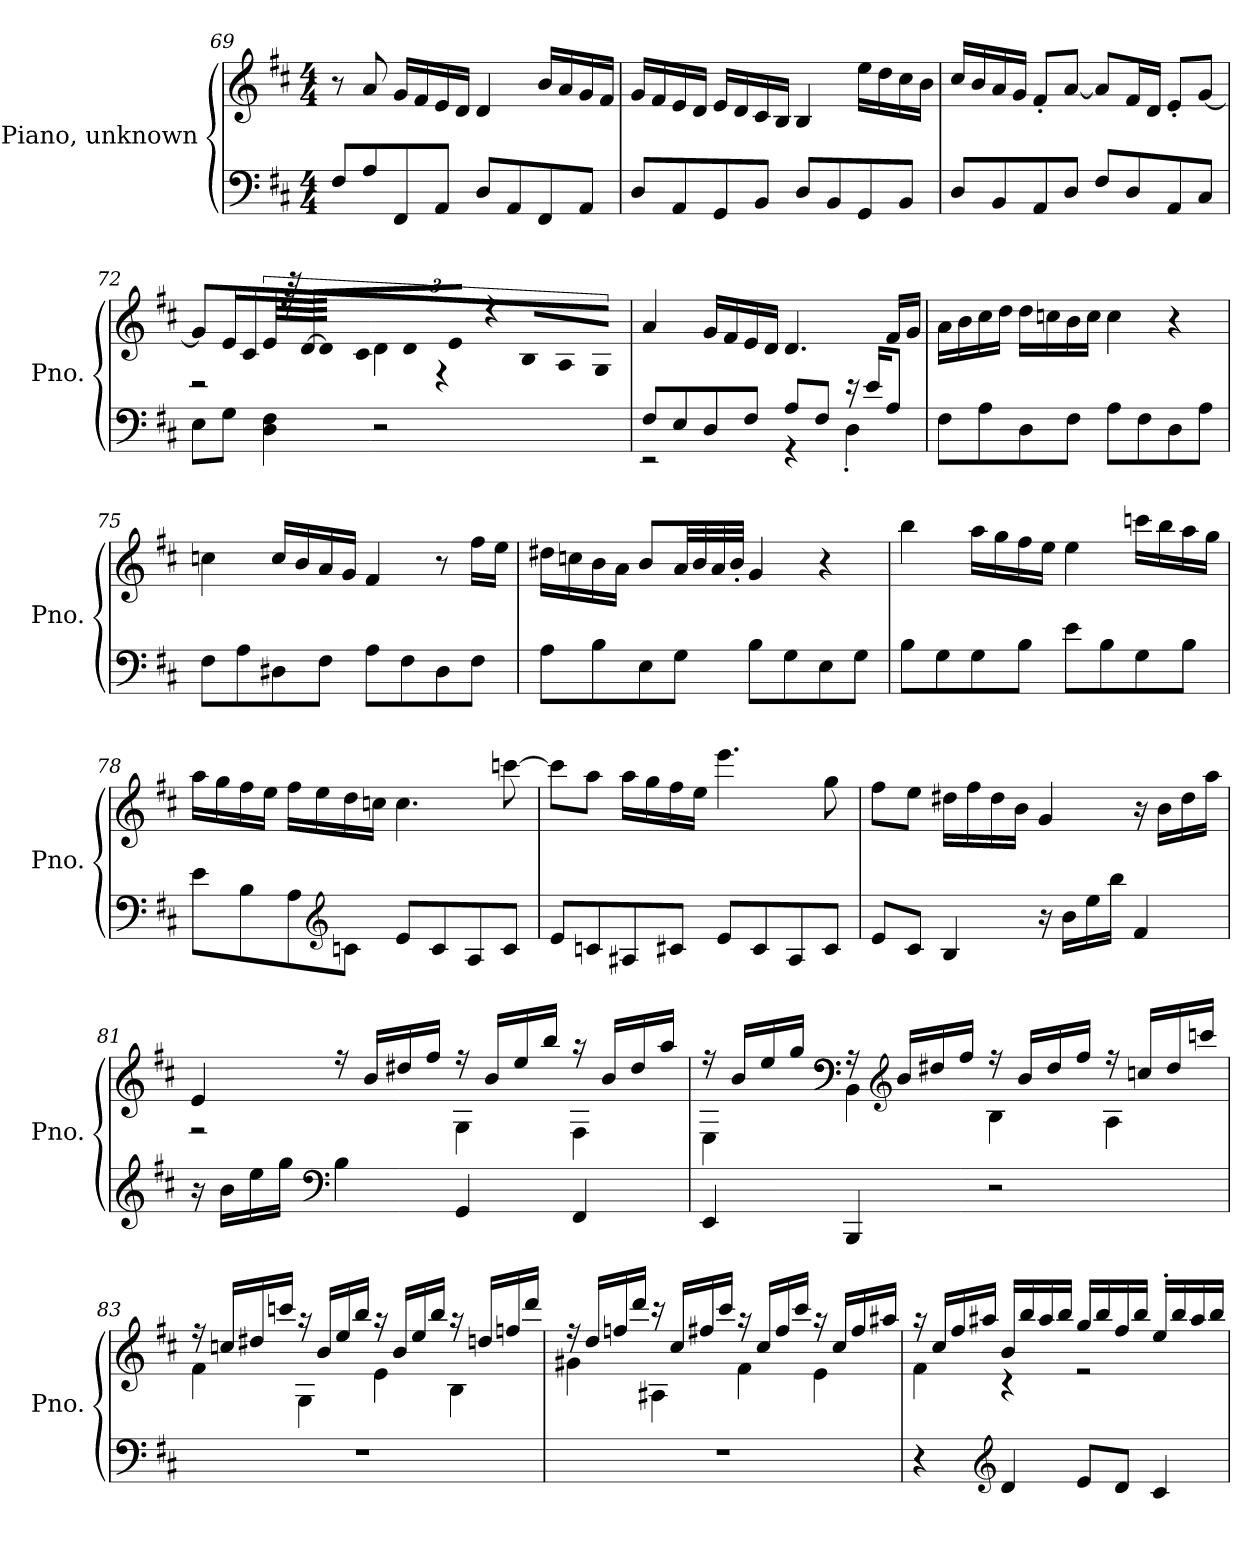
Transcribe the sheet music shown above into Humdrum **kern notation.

**kern	**kern
*part1	*part1
*staff2	*staff1
*I"Piano, unknown	*
*I'Pno.	*
*clefF4	*clefG2
*k[f#c#]	*k[f#c#]
*M4/4	*M4/4
=69	=69
8F#/L	8r
8A/	8a/
8FF#/	16g/LL
.	16f#/
8AA/J	16e/
.	16d/JJ
8D/L	4d/
8AA/	.
8FF#/	16b/LL
.	16a/
8AA/J	16g/
.	16f#/JJ
=70	=70
8D/L	16g/LL
.	16f#/
8AA/	16e/
.	16d/JJ
8GG/	16e/LL
.	16d/
8BB/J	16c#/
.	16B/JJ
8D/L	4B/
8BB/	.
8GG/	16ee\LL
.	16dd\
8BB/J	16cc#\
.	16b\JJ
!!LO:LB:g=z
=71	=71
8D/L	16cc#/LL
.	16b/
8BB/	16a/
.	16g/JJ
8AA/	8f#'/L
8D/J	[8a/J
8F#/L	8a/L]
8D/	16f#/L
.	16d/JJ
8AA/	8e'/L
8C#/J	[8g/J
=72	=72
*	*^
8E\L	8g/L]	2r
8G\J	16e/L	.
.	16c#/	.
4D\ 4F#\	96e/JJkk	.
.	96r	.
.	[96d/KLLL	.
.	32d/J]	.
.	16c#/	.
.	16d/	.
.	16e/JJ	.
2r	8r	4d\
.	8B/L	.
.	8A/	4r
.	8G/J	.
*	*v	*v
=73	=73
*^	*
8F#/L	2r	4a/
8E/	.	.
8D/	.	16g/LL
.	.	16f#/
8F#/J	.	16e/
.	.	16d/JJ
8A/L	4r	4.d/
8F#/J	.	.
16r	4D'\	.
16e/KL	.	.
8A/J	.	16f#/LL
.	.	16g/JJ
*v	*v	*
!!LO:LB:g=z
=74	=74
8F#\L	16a\LL
.	16b\
8A\	16cc#\
.	16dd\JJ
8D\	16dd\LL
.	16ccn\
8F#\J	16b\
.	16cc\JJ
8A\L	4cc\
8F#\	.
8D\	4r
8A\J	.
=75	=75
8F#\L	4ccn\
8A\	.
8D#X\	16cc/LL
.	16b/
8F#\J	16a/
.	16g/JJ
8A\L	4f#/
8F#\	.
8D#\	8r
8F#\J	16ff#\LL
.	16ee\JJ
=76	=76
8A\L	16dd#X\LL
.	16ccn\
8B\	16b\
.	16a\JJ
8E\	8b/L
8G\J	32a/LL
.	32b/
.	32a/
.	32b'/JJJ
8B\L	4g/
8G\	.
8E\	4r
8G\J	.
!!LO:LB:g=z
=77	=77
8B\L	4bb\
8G\	.
8G\	16aa\LL
.	16gg\
8B\J	16ff#\
.	16ee\JJ
8e\L	4ee\
8B\	.
8G\	16cccn\LL
.	16bb\
8B\J	16aa\
.	16gg\JJ
=78	=78
8e\L	16aa\LL
.	16gg\
8B\	16ff#\
.	16ee\JJ
8A\	16ff#\LL
.	16ee\
*clefG2	*
8cn\J	16dd\
.	16ccn\JJ
8e/L	4.cc\
8c/	.
8A/	.
8c/J	[8cccn\
=79	=79
8e/L	8ccc\L]
8cn/	8aa\J
8A#X/	16aa\LL
.	16gg\
8c#X/J	16ff#\
.	16ee\JJ
8e/L	4.eee\
8c#/	.
8A#/	.
8c#/J	8gg\
!!LO:PB:g=z
=80	=80
8e/L	8ff#\L
8c#/J	8ee\J
4B/	16dd#X\LL
.	16ff#\
.	16dd#\
.	16b\JJ
16r	4g/
16b\LL	.
16ee\	.
16bb\JJ	.
4f#/	16r
.	16b\LL
.	16dd#\
.	16aa\JJ
=81	=81
*	*^
16r	4e/	2r
16b\LL	.	.
16ee\	.	.
16gg\JJ	.	.
*clefF4	*	*
4B\	16r	.
.	16b/LL	.
.	16dd#X/	.
.	16ff#/JJ	.
4GG/	16r	4G\
.	16b/LL	.
.	16ee/	.
.	16bb/JJ	.
4FF#/	16r	4F#\
.	16b/LL	.
.	16dd#/	.
.	16aa/JJ	.
!!LO:LB:g=z	!!
=82	=82	=82
4EE/	16r	4E\
.	16b/LL	.
.	16ee/	.
.	16gg/JJ	.
*	*clefF4	*
4BBB/	16r	4BB\
*	*clefG2	*
.	16b/LL	.
.	16dd#X/	.
.	16ff#/JJ	.
2r	16r	4B\
.	16b/LL	.
.	16dd#/	.
.	16ff#/JJ	.
.	16r	4A\
.	16ccn/LL	.
.	16dd#/	.
.	16cccn/JJ	.
=83	=83	=83
1r	16r	4f#\
.	16ccn/LL	.
.	16dd#X/	.
.	16cccn/JJ	.
.	16r	4G\
.	16b/LL	.
.	16ee/	.
.	16bb/JJ	.
.	16r	4e\
.	16b/LL	.
.	16ee/	.
.	16bb/JJ	.
.	16r	4B\
.	16ddn/LL	.
.	16ffn/	.
.	16ddd/JJ	.
!!LO:LB:g=z	!!
=84	=84	=84
1r	16r	4g#X\
.	16dd/LL	.
.	16ffn/	.
.	16ddd/JJ	.
.	16r	4A#X\
.	16cc#/LL	.
.	16ff#X/	.
.	16ccc#/JJ	.
.	16r	4f#\
.	16cc#/LL	.
.	16ff#/	.
.	16ccc#/JJ	.
.	16r	4e\
.	16cc#/LL	.
.	16ff#/	.
.	16aa#X/JJ	.
=85	=85	=85
4r	16r	4f#\
.	16cc#/LL	.
.	16ff#/	.
.	16aa#X/JJ	.
*clefG2	*	*
4d/	16b/LL	4r
.	16bb/	.
.	16aa#/	.
.	16bb/JJ	.
8e/L	16gg/LL	2r
.	16bb/	.
8d/J	16ff#/	.
.	16bb/JJ	.
4c#/	16ee'/LL	.
.	16bb/	.
.	16aa#/	.
.	16bb/JJ	.
*	*v	*v
=	=
*-	*-
